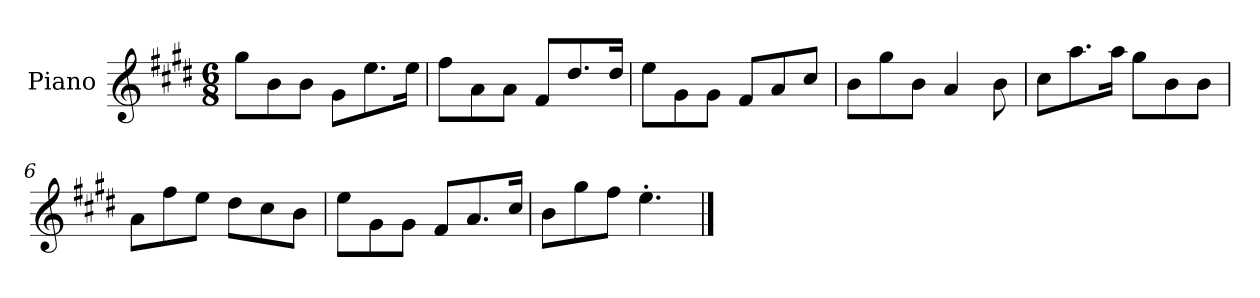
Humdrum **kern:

**kern
*part1
*staff1
*I"Piano
*I'Pno.
*clefG2
*k[f#c#g#d#]
*M6/8
*MM120
=1
8gg#\L
8b\
8b\J
8g#\L
8.ee\
16ee\Jk
=2
8ff#\L
8a\
8a\J
8f#/L
8.dd#/
16dd#/Jk
=3
8ee\L
8g#\
8g#\J
8f#/L
8a/
8cc#/J
=4
8b\L
8gg#\
8b\J
4a/
8b\
=5
8cc#\L
8.aa\
16aa\Jk
8gg#\L
8b\
8b\J
=6
8a\L
8ff#\
8ee\J
8dd#\L
8cc#\
8b\J
=7
8ee\L
8g#\
8g#\J
8f#/L
8.a/
16cc#/Jk
!!LO:LB:g=z
=8
8b\L
8gg#\
8ff#\J
4.ee'\
==
*-
